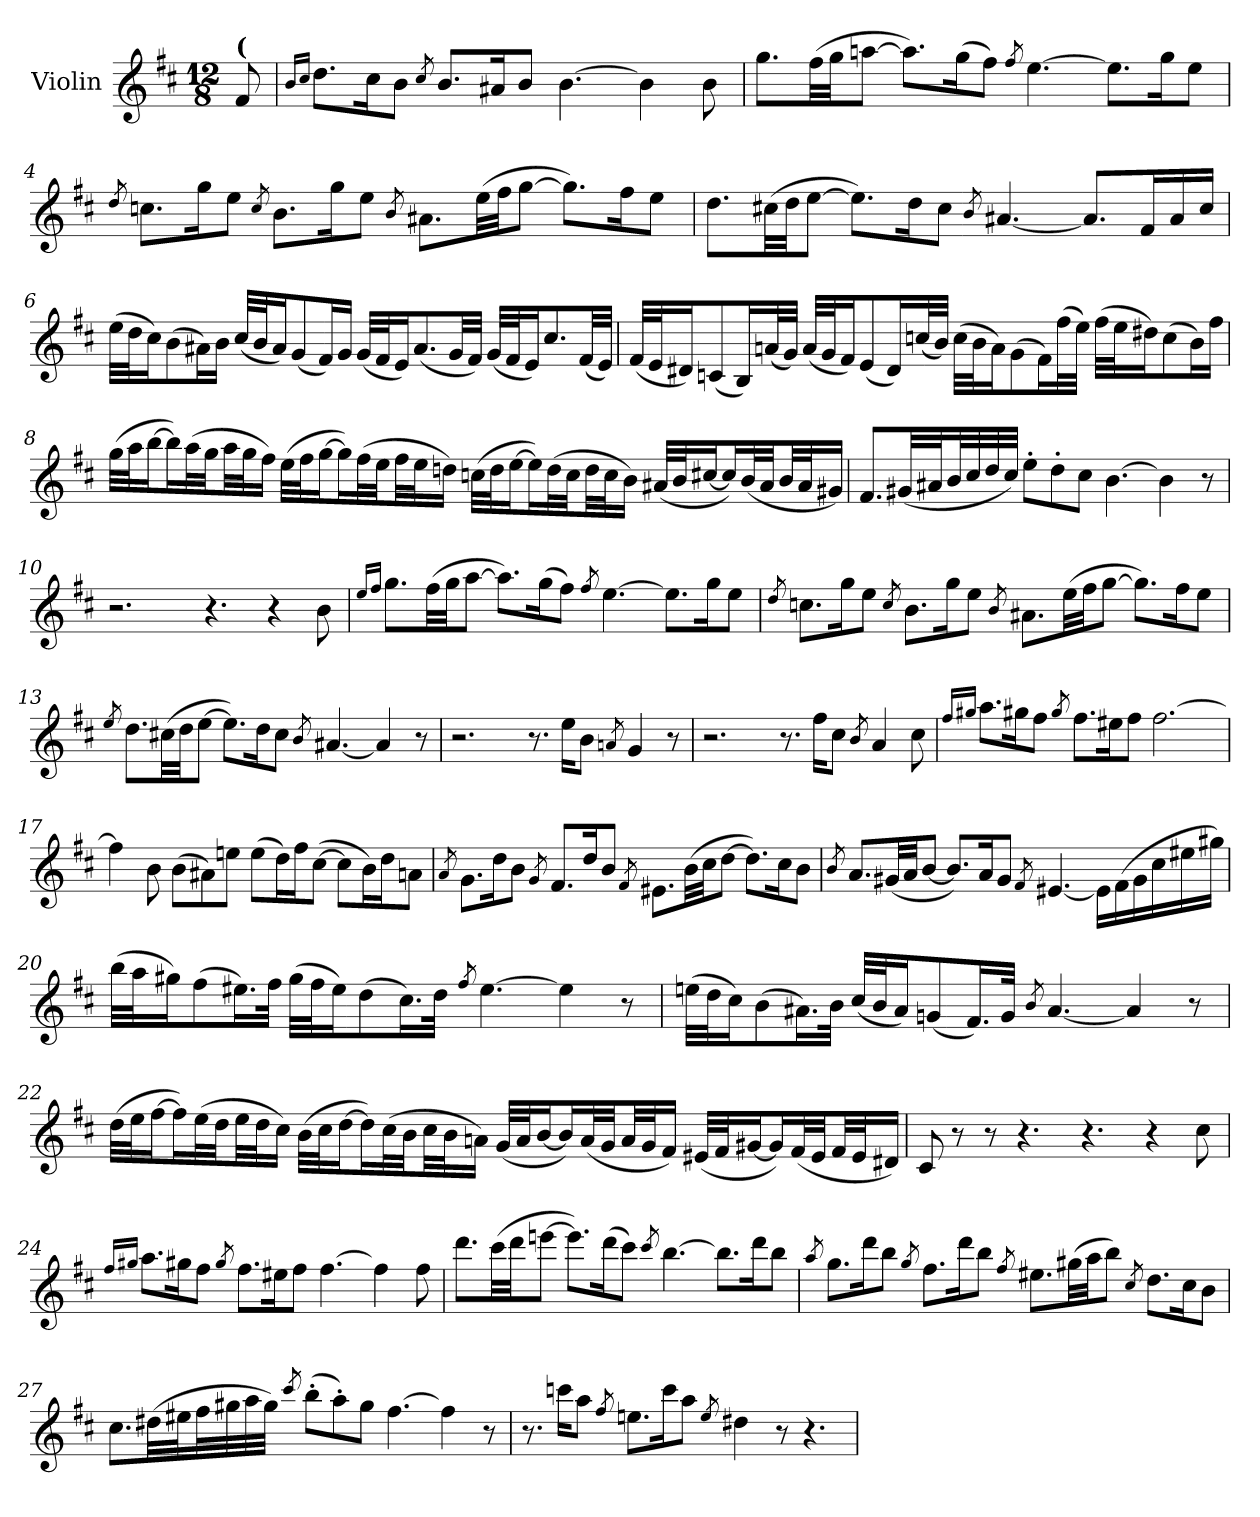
**kern
*part1
*staff1
*I"Violin
!!LO:PB:g=z
*clefG2
*k[f#c#]
*b:
*M12/8
*MM36
=1
!LO:TX:a:B:t=(
8f#/
=2
16qb/LL
16qcc#/JJ
8.dd\L
16cc#\k
8b\J
8qcc#/
8.b/L
16a#X/k
8b/J
[4.b\
4b\]
8b\
=3
8.gg\L
(32ff#\LL
32gg\JJ
[8aan\J
8.aa\L])
(16gg\k
8ff#\J)
8qff#/
[4.ee\
8.ee\L]
16gg\k
8ee\J
=4
8qdd/
8.ccn\L
16gg\k
8ee\J
8qcc/
8.b\L
16gg\k
8ee\J
8qb/
8.a#X\L
(32ee\LL
32ff#\JJ
[8gg\J
8.gg\L])
16ff#\k
8ee\J
=5
8.dd\L
(32cc#X\LL
32dd\JJ
[8ee\J
8.ee\L])
16dd\k
8cc#\J
8qb/
[4.a#X/
8.a#/L]
16f#/L
16a#/
16cc#/JJ
!!LO:LB:g=z
=6
(32ee\LLL
32dd\J
16cc#\J)
(8b\
16a#X\L)
16b\JJ
(32cc#/LLL
32b/J
16a#/J)
(8g/
16f#/L)
16g/JJ
(32g/LLL
32f#/J
16e/J)
(8.a#/
32g/LL
32f#/JJJ)
(32g/LLL
32f#/J
16e/J)
8.cc#/
(32f#/LL
32e/JJJ)
!!LO:LB:g=z
=7
(32f#/LLL
32e/J
16d#X/J)
(8cn/
16B/L)
(32an/L
32g/JJJ)
(32a/LLL
32g/J
16f#/J)
(8e/
16d#/L)
(32ccn/L
32b/JJJ)
(32cc\LLL
32b\J
16a\J)
(8g\
16f#\L)
(32ff#\L
32ee\JJJ)
(32ff#\LLL
32ee\J
16dd#X\J)
(8cc\
16b\L)
16ff#\JJ
!!LO:LB:g=z
=8
(32gg\LLL
32aa\J
[16bb\J
16bb\L])
(32aa\L
32gg\JJ
32aa\LL
32gg\J
16ff#\JJ)
(32ee\LLL
32ff#\J
[16gg\J
16gg\L])
(32ff#\L
32ee\JJ
32ff#\LL
32ee\J
16ddn\JJ)
(32ccn\LLL
32dd\J
[16ee\J
16ee\L])
(32dd\L
32cc\JJ
32dd\LL
32cc\J
16b\JJ)
(32a#X/LLL
32b/J
[16cc#X/J
16cc#/L])
(32b/L
32a#/JJ
32b/LL
32a#/J
16g#X/JJ)
!!LO:LB:g=z
=9
8.f#/L
(32g#X/LL
32a#X/J
32b/L
32cc#/
32dd/
32cc#/JJJ)
8ee'>\L
8dd'>\
8cc#\J
[4.b\
4b\]
8r
=10
2.r
4.r
4r
8b\
=11
16qee/LL
16qff#/JJ
8.gg\L
(32ff#\LL
32gg\JJ
[8aa\J
8.aa\L])
(16gg\k
8ff#\J)
8qff#/
[4.ee\
8.ee\L]
16gg\k
8ee\J
=12
8qdd/
8.ccn\L
16gg\k
8ee\J
8qcc/
8.b\L
16gg\k
8ee\J
8qb/
8.a#X\L
(32ee\LL
32ff#\JJ
[8gg\J
8.gg\L])
16ff#\k
8ee\J
=13
8qee/
8.dd\L
(32cc#X\LL
32dd\JJ
[8ee\J
8.ee\L])
16dd\k
8cc#\J
8qb/
[4.a#X/
4a#/]
8r
!!LO:LB:g=z
=14
2.r
8.r
16ee\KL
8b\J
8qan/
4g/
8r
=15
2.r
8.r
16ff#\KL
8cc#\J
8qb/
4a/
8cc#\
=16
16qff#/LL
16qgg#X/JJ
8.aa\L
16gg#\k
8ff#\J
8qgg#/
8.ff#\L
16ee#X\k
8ff#\J
[2.ff#\
!!LO:PB:g=z
=17
4ff#\]
8b\
(8b\L
8a#X\)
8een\J
(8ee\L
16dd\L)
16ff#\J
([8cc#\J
8cc#\L]
16b\L)
16dd\J
8an\J
=18
8qa/
8.g\L
16dd\k
8b\J
8qg/
8.f#/L
16dd/k
8b/J
8qf#/
8.e#X\L
(32b\LL
32cc#\JJ
[8dd\J
8.dd\L])
16cc#\k
8b\J
=19
8qb/
8.a/L
(32g#X/LL
32a/JJ
[8b/J
8.b/L])
16a/k
8g#/J
8qf#/
[4.e#X/
16e#\LL]
(16f#\
16g#\
16cc#\
16ee#X\
16gg#X\JJ)
=20
(32bb\LLL
32aa\J
16gg#X\J)
(8ff#\
16.ee#X\L)
32ff#\JJk
(32gg#\LLL
32ff#\J
16ee#\J)
(8dd\
16.cc#\L)
32dd\JJk
8qff#/
[4.ee#\
4ee#\]
8r
!!LO:LB:g=z
=21
(32een\LLL
32dd\J
16cc#\J)
(8b\
16.a#X\L)
32b\JJk
(32cc#/LLL
32b/J
16a#/J)
(8gn/
16.f#/L)
32g/JJk
8qb/
[4.a#/
4a#/]
8r
!!LO:LB:g=z
=22
(32dd\LLL
32ee\J
[16ff#\J
16ff#\L])
(32ee\L
32dd\JJ
32ee\LL
32dd\J
16cc#\JJ)
(32b\LLL
32cc#\J
[16dd\J
16dd\L])
(32cc#\L
32b\JJ
32cc#\LL
32b\J
16an\JJ)
(32g/LLL
32a/J
[16b/J
16b/L])
(32a/L
32g/JJ
32a/LL
32g/J
16f#/JJ)
(32e#X/LLL
32f#/J
[16g#X/J
16g#/L])
(32f#/L
32e#/JJ
32f#/LL
32e#/J
16d#X/JJ)
!!LO:LB:g=z
=23
8c#/
8r
8r
4.r
4.r
4r
8cc#\
=24
16qff#/LL
16qgg#X/JJ
8.aa\L
16gg#\k
8ff#\J
8qgg#/
8.ff#\L
16ee#X\k
8ff#\J
[4.ff#\
4ff#\]
8ff#\
!!LO:LB:g=z
=25
8.ddd\L
(32ccc#\LL
32ddd\JJ
[8eeen\J
8.eee\L])
(16ddd\k
8ccc#\J)
8qccc#/
[4.bb\
8.bb\L]
16ddd\k
8bb\J
=26
8qaa/
8.gg\L
16ddd\k
8bb\J
8qgg/
8.ff#\L
16ddd\k
8bb\J
8qff#/
8.ee#X\L
(32gg#X\LL
32aa\JJ
8bb\J)
8qcc#/
8.dd\L
16cc#\k
8b\J
!!LO:LB:g=z
=27
8.cc#\L
(32dd#X\LL
32ee#X\J
32ff#\L
32gg#X\
32aa\
32gg#\JJJ)
8qccc#/
(8bb'>\L
8aa'>\)
8gg#\J
[4.ff#\
4ff#\]
8r
=28
8.r
16cccn\KL
8aa\J
8qff#/
8.een\L
16ccc\k
8aa\J
8qee/
4dd#X\
8r
4.r
=
*-
